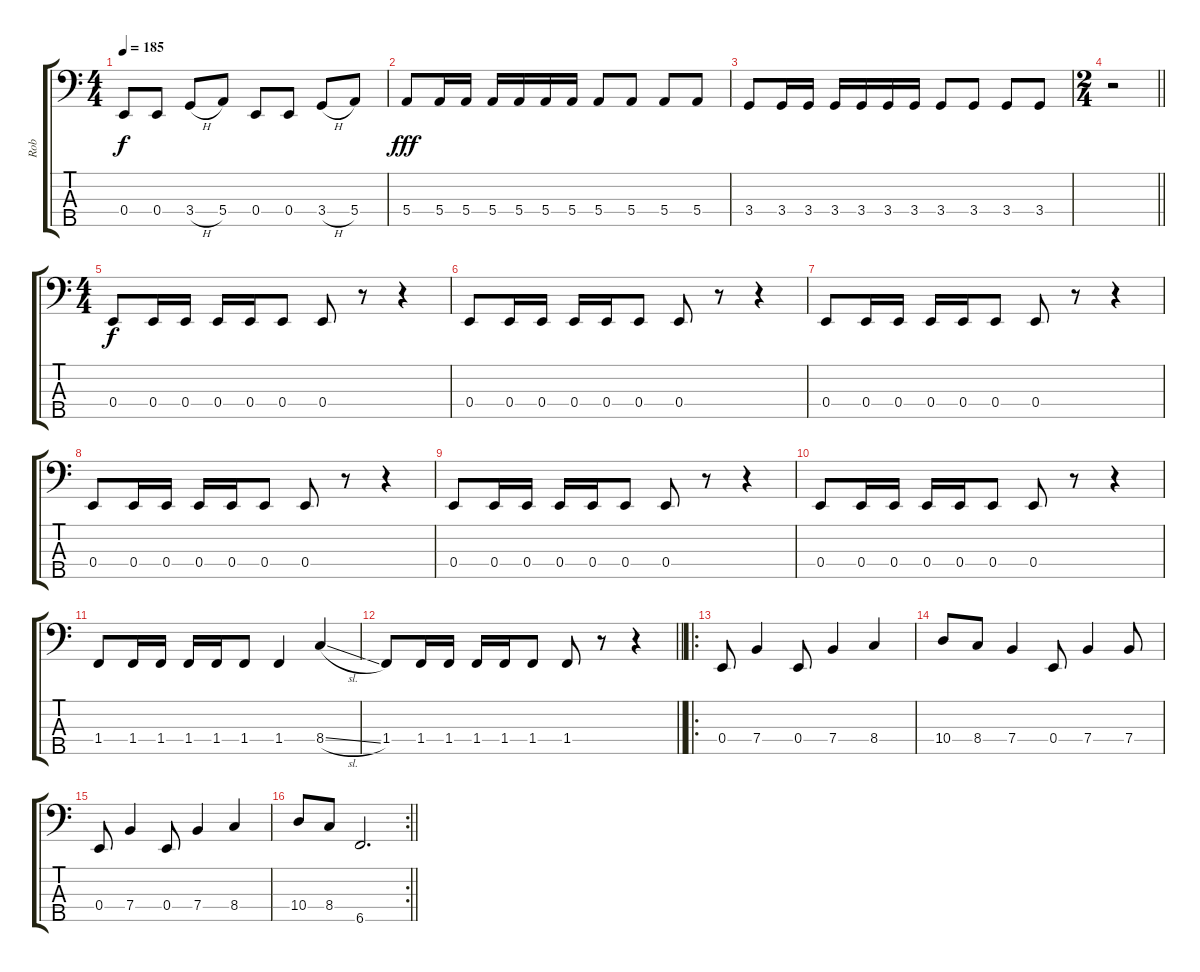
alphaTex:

\track ("Rob" "Rob") {instrument electricbassfinger}
\staff {score tabs}
\tuning (G2 D2 A1 E1 B0) {hide}
\ts (4 4)
\tempo 185
\clef f4
\ks c
0.4.8{dy f} 0.4.8 3.4{h}.8 5.4.8 0.4.8 0.4.8 3.4{h}.8 5.4.8 |
5.4.8{dy fff} 5.4.16 5.4.16 5.4.16 5.4.16 5.4.16 5.4.16 5.4.8 5.4.8 5.4.8 5.4.8 |
3.4.8 3.4.16 3.4.16 3.4.16 3.4.16 3.4.16 3.4.16 3.4.8 3.4.8 3.4.8 3.4.8 |
\ts (2 4)
\barLineRight lightlight
r.2 |
\ts (4 4)
\section ("" "")
0.4.8{dy f} 0.4.16 0.4.16 0.4.16 0.4.16 0.4.8 0.4.8 r.8 r.4 |
0.4.8 0.4.16 0.4.16 0.4.16 0.4.16 0.4.8 0.4.8 r.8 r.4 |
0.4.8 0.4.16 0.4.16 0.4.16 0.4.16 0.4.8 0.4.8 r.8 r.4 |
0.4.8 0.4.16 0.4.16 0.4.16 0.4.16 0.4.8 0.4.8 r.8 r.4 |
0.4.8 0.4.16 0.4.16 0.4.16 0.4.16 0.4.8 0.4.8 r.8 r.4 |
0.4.8 0.4.16 0.4.16 0.4.16 0.4.16 0.4.8 0.4.8 r.8 r.4 |
1.4.8 1.4.16 1.4.16 1.4.16 1.4.16 1.4.8 1.4.4 8.4{sl}.4 |
\barLineRight lightlight
1.4.8 1.4.16 1.4.16 1.4.16 1.4.16 1.4.8 1.4.8 r.8 r.4 |
\ro
\section ("" "")
0.4.8 7.4.4 0.4.8 7.4.4 8.4.4 |
10.4.8 8.4.8 7.4.4 0.4.8 7.4.4 7.4.8 |
0.4.8 7.4.4 0.4.8 7.4.4 8.4.4 |
\rc 2
\barLineRight lightlight
10.4.8 8.4.8 6.5.2{d}
